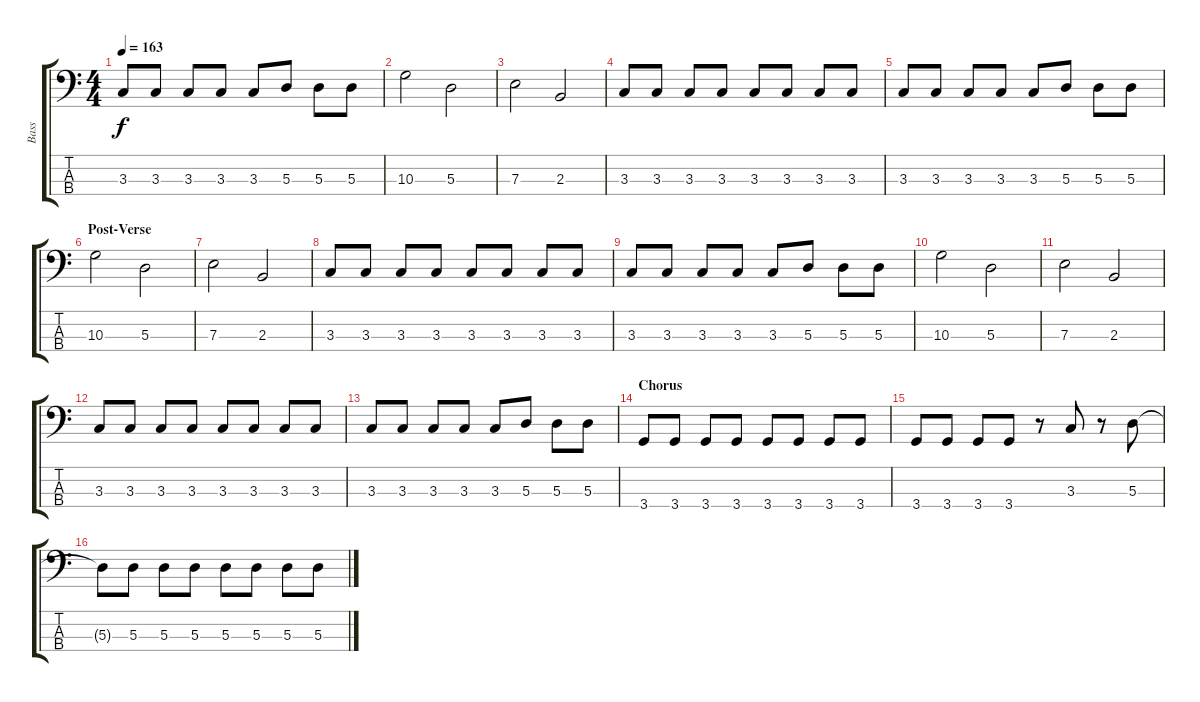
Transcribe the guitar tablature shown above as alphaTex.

\track ("Bass" "Bass") {instrument electricbassfinger}
\staff {score tabs}
\tuning (G2 D2 A1 E1) {hide}
\ts (4 4)
\tempo 163
\clef f4
\ks c
3.3.8{dy f} 3.3.8 3.3.8 3.3.8 3.3.8 5.3.8 5.3.8 5.3.8 |
10.3.2 5.3.2 |
7.3.2 2.3.2 |
3.3.8 3.3.8 3.3.8 3.3.8 3.3.8 3.3.8 3.3.8 3.3.8 |
3.3.8 3.3.8 3.3.8 3.3.8 3.3.8 5.3.8 5.3.8 5.3.8 |
\section ("" "Post-Verse")
10.3.2 5.3.2 |
7.3.2 2.3.2 |
3.3.8 3.3.8 3.3.8 3.3.8 3.3.8 3.3.8 3.3.8 3.3.8 |
3.3.8 3.3.8 3.3.8 3.3.8 3.3.8 5.3.8 5.3.8 5.3.8 |
10.3.2 5.3.2 |
7.3.2 2.3.2 |
3.3.8 3.3.8 3.3.8 3.3.8 3.3.8 3.3.8 3.3.8 3.3.8 |
3.3.8 3.3.8 3.3.8 3.3.8 3.3.8 5.3.8 5.3.8 5.3.8 |
\section ("" "Chorus")
3.4.8 3.4.8 3.4.8 3.4.8 3.4.8 3.4.8 3.4.8 3.4.8 |
3.4.8 3.4.8 3.4.8 3.4.8 r.8 3.3.8 r.8 5.3.8 |
5.3{t}.8 5.3.8 5.3.8 5.3.8 5.3.8 5.3.8 5.3.8 5.3.8
